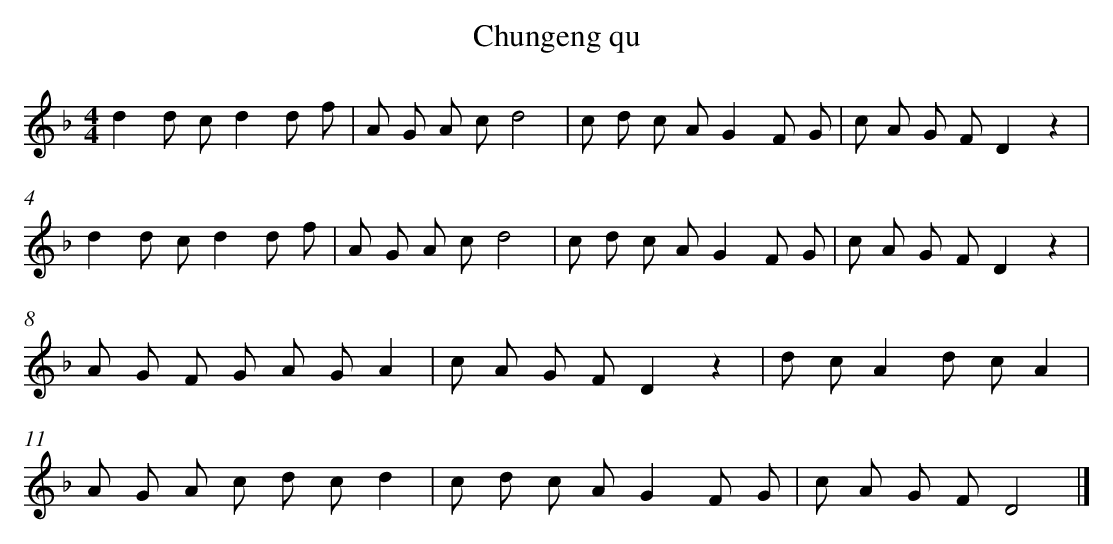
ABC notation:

X:1
T: Chungeng qu
L: 1/8
M: 4/4
K: F
d2d cd2d f [I:setbarnb 1]|
A G A cd4 |
c d c AG2F G |
c A G FD2z2 |
d2d cd2d f |
A G A cd4 |
c d c AG2F G |
c A G FD2z2 |
A G F G A GA2 |
c A G FD2z2 |
d cA2d cA2 |
A G A c d cd2 |
c d c AG2F G |
c A G FD4 |]
